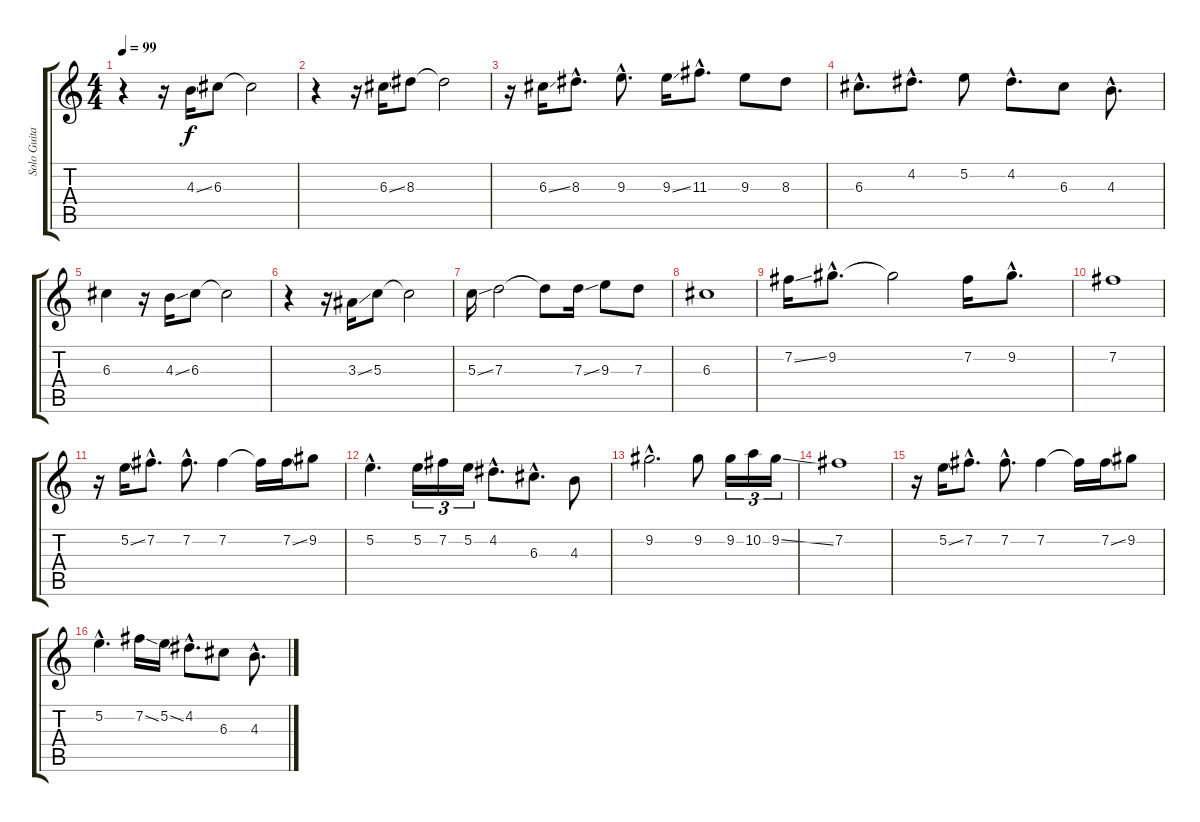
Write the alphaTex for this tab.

\track ("Solo Guitar" "Solo Guita") {instrument electricguitarjazz}
\staff {score tabs}
\tuning (E4 B3 G3 D3 A2 E2) {hide}
\ts (4 4)
\tempo 99
\clef g2
\ks c
r.4{dy f} r.16 4.3{ss}.16 6.3.8 6.3{t}.2 |
r.4 r.16 6.3{ss}.16 8.3.8 8.3{t}.2 |
r.16 6.3{ss}.16 8.3{hac}.8{d} 9.3{hac}.8{d} 9.3{ss}.16 11.3{hac}.8{d} 9.3.8 8.3.8 |
6.3{hac}.8{d} 4.2{hac}.8{d} 5.2.8 4.2{hac}.8{d} 6.3.8 4.3{hac}.8{d} |
6.3.4 r.16 4.3{ss}.16 6.3.8 6.3{t}.2 |
r.4 r.16 3.3{ss}.16 5.3.8 5.3{t}.2 |
5.3{ss}.16 7.3.2 7.3{t}.8 7.3{ss}.16 9.3.8 7.3.8 |
6.3.1 |
7.2{ss}.16 9.2{hac}.8{d} 9.2{t}.2 7.2.16 9.2{hac}.8{d} |
7.2.1 |
r.16 5.2{ss}.16 7.2{hac}.8{d} 7.2{hac}.8{d} 7.2.4 7.2{t}.16 7.2{ss}.16 9.2.8 |
5.2{hac}.4{d} 5.2.16{tu (3 2)} 7.2.16{tu (3 2)} 5.2.16{tu (3 2)} 4.2{hac}.8{d} 6.3{hac}.8{d} 4.3.8 |
9.2{hac}.2{d} 9.2.8 9.2.16{tu (3 2)} 10.2.16{tu (3 2)} 9.2{ss}.16{tu (3 2)} |
7.2.1 |
r.16 5.2{ss}.16 7.2{hac}.8{d} 7.2{hac}.8{d} 7.2.4 7.2{t}.16 7.2{ss}.16 9.2.8 |
5.2{hac}.4{d} 7.2{ss}.16 5.2{ss}.16 4.2{hac}.8{d} 6.3.8 4.3{hac}.8{d}
